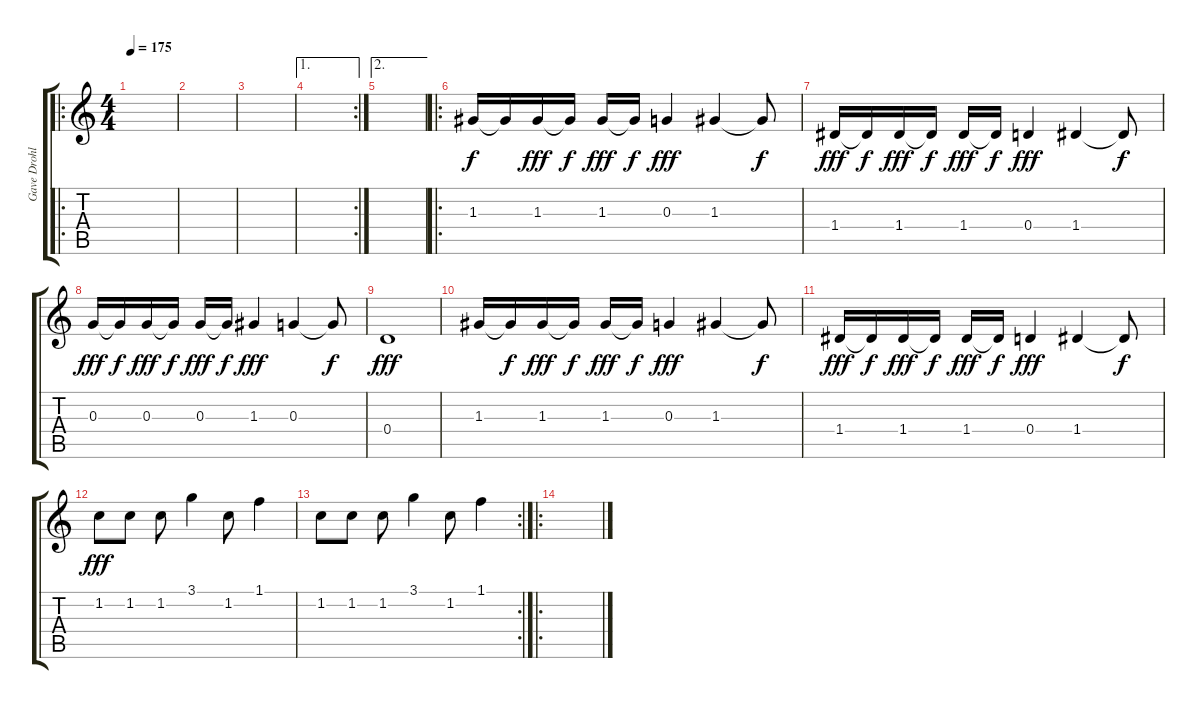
\track ("Gave Drohl (Mr. Cyclop)" "Gave Drohl") {instrument overdrivenguitar}
\staff {score tabs}
\tuning (E4 B3 G3 D3 A2 E2) {hide}
\ro
\ts (4 4)
\tempo 175
\clef g2
\ks c
|
|
|
\ae 1
\rc 2
|
\ae 2
|
\ro
1.3.16 1.3{t}.16{dy f} 1.3.16{dy fff} 1.3{t}.16{dy f} 1.3.16{dy fff} 1.3{t}.16{dy f} 0.3.4{dy fff} 1.3.4 1.3{t}.8{dy f} |
1.4.16{dy fff} 1.4{t}.16{dy f} 1.4.16{dy fff} 1.4{t}.16{dy f} 1.4.16{dy fff} 1.4{t}.16{dy f} 0.4.4{dy fff} 1.4.4 1.4{t}.8{dy f} |
0.3.16{dy fff} 0.3{t}.16{dy f} 0.3.16{dy fff} 0.3{t}.16{dy f} 0.3.16{dy fff} 0.3{t}.16{dy f} 1.3.4{dy fff} 0.3.4 0.3{t}.8{dy f} |
0.4.1{dy fff} |
1.3.16 1.3{t}.16{dy f} 1.3.16{dy fff} 1.3{t}.16{dy f} 1.3.16{dy fff} 1.3{t}.16{dy f} 0.3.4{dy fff} 1.3.4 1.3{t}.8{dy f} |
1.4.16{dy fff} 1.4{t}.16{dy f} 1.4.16{dy fff} 1.4{t}.16{dy f} 1.4.16{dy fff} 1.4{t}.16{dy f} 0.4.4{dy fff} 1.4.4 1.4{t}.8{dy f} |
1.2.8{dy fff} 1.2.8 1.2.8 3.1.4 1.2.8 1.1.4 |
\rc 2
1.2.8 1.2.8 1.2.8 3.1.4 1.2.8 1.1.4 |
\ro
